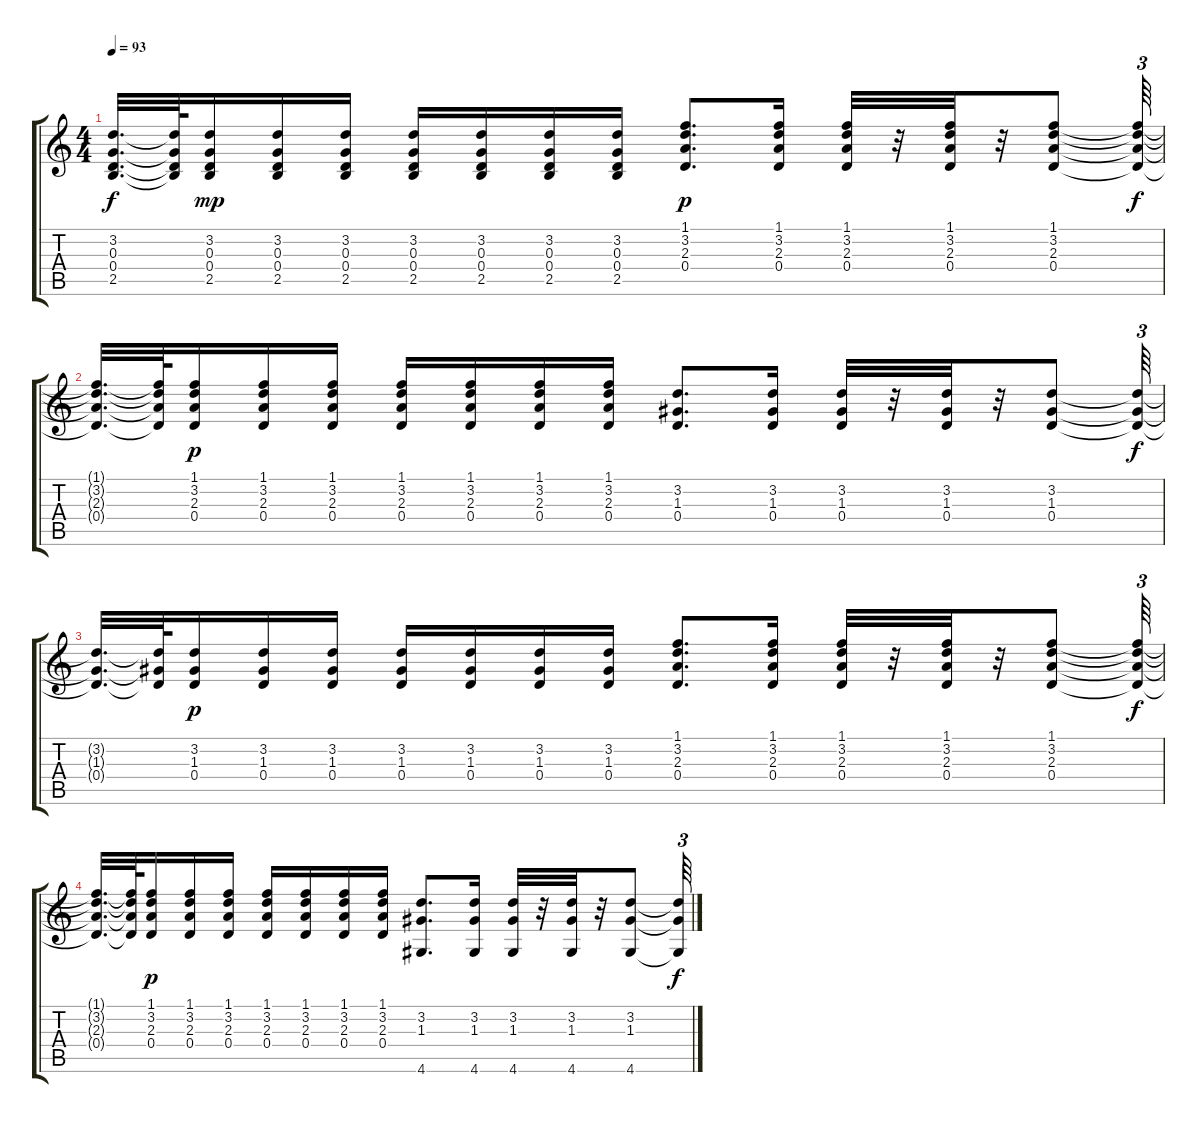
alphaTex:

\track "" {instrument distortionguitar}
\staff {score tabs}
\tuning (E4 B3 G3 D3 A2 E2) {hide}
\ts (4 4)
\tempo 93
\clef g2
\ks c
(3.2{t} 0.3{t} 0.4{t} 2.5{t}).32{d dy f} (3.2{t} 0.3{t} 0.4{t} 2.5{t}).64 (3.2 0.3 0.4 2.5).16{dy mp} (3.2 0.3 0.4 2.5).16 (3.2 0.3 0.4 2.5).16 (3.2 0.3 0.4 2.5).16 (3.2 0.3 0.4 2.5).16 (3.2 0.3 0.4 2.5).16 (3.2 0.3 0.4 2.5).16 (1.1 3.2 2.3 0.4).8{d dy p} (1.1 3.2 2.3 0.4).16 (1.1 3.2 2.3 0.4).32 r.32 (1.1 3.2 2.3 0.4).32 r.32 (1.1 3.2 2.3 0.4).8 (1.1{t} 3.2{t} 2.3{t} 0.4{t}).64{tu (3 2) dy f} |
(1.1{t} 3.2{t} 2.3{t} 0.4{t}).32{d} (1.1{t} 3.2{t} 2.3{t} 0.4{t}).64 (1.1 3.2 2.3 0.4).16{dy p} (1.1 3.2 2.3 0.4).16 (1.1 3.2 2.3 0.4).16 (1.1 3.2 2.3 0.4).16 (1.1 3.2 2.3 0.4).16 (1.1 3.2 2.3 0.4).16 (1.1 3.2 2.3 0.4).16 (3.2 1.3 0.4).8{d} (3.2 1.3 0.4).16 (3.2 1.3 0.4).32 r.32 (3.2 1.3 0.4).32 r.32 (3.2 1.3 0.4).8 (3.2{t} 1.3{t} 0.4{t}).64{tu (3 2) dy f} |
(3.2{t} 1.3{t} 0.4{t}).32{d} (3.2{t} 1.3{t} 0.4{t}).64 (3.2 1.3 0.4).16{dy p} (3.2 1.3 0.4).16 (3.2 1.3 0.4).16 (3.2 1.3 0.4).16 (3.2 1.3 0.4).16 (3.2 1.3 0.4).16 (3.2 1.3 0.4).16 (1.1 3.2 2.3 0.4).8{d} (1.1 3.2 2.3 0.4).16 (1.1 3.2 2.3 0.4).32 r.32 (1.1 3.2 2.3 0.4).32 r.32 (1.1 3.2 2.3 0.4).8 (1.1{t} 3.2{t} 2.3{t} 0.4{t}).64{tu (3 2) dy f} |
(1.1{t} 3.2{t} 2.3{t} 0.4{t}).32{d} (1.1{t} 3.2{t} 2.3{t} 0.4{t}).64 (1.1 3.2 2.3 0.4).16{dy p} (1.1 3.2 2.3 0.4).16 (1.1 3.2 2.3 0.4).16 (1.1 3.2 2.3 0.4).16 (1.1 3.2 2.3 0.4).16 (1.1 3.2 2.3 0.4).16 (1.1 3.2 2.3 0.4).16 (3.2 1.3 4.6).8{d} (3.2 1.3 4.6).16 (3.2 1.3 4.6).32 r.32 (3.2 1.3 4.6).32 r.32 (3.2 1.3 4.6).8 (3.2{t} 1.3{t} 4.6{t}).64{tu (3 2) dy f}
